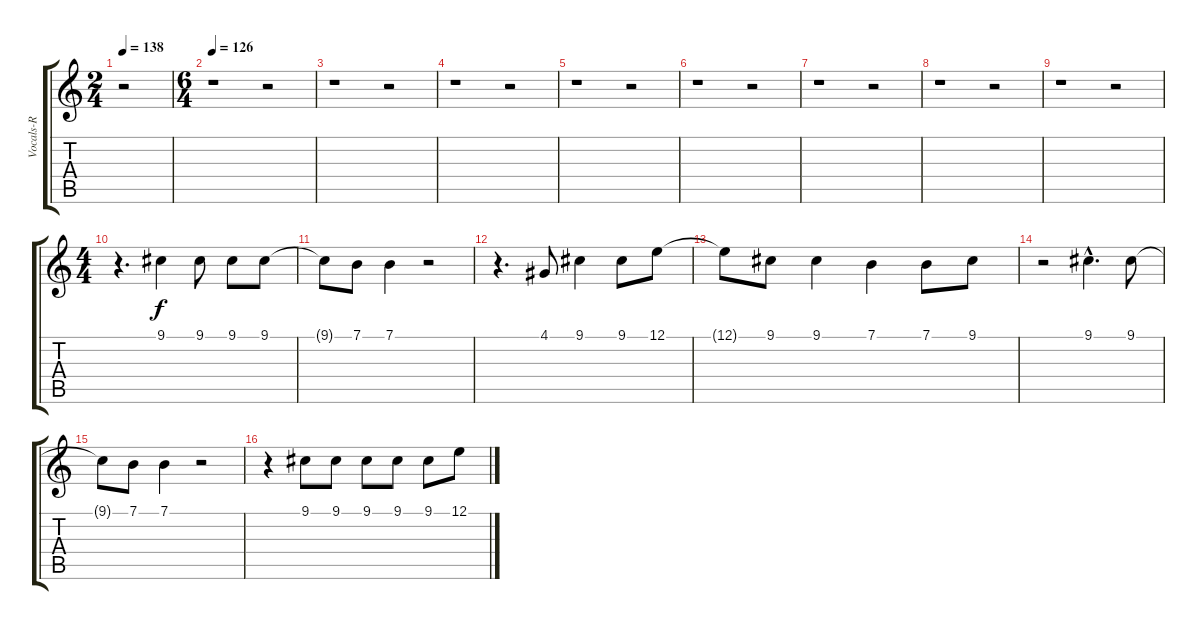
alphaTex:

\track ("Vocals-R" "Vocals-R") {instrument lead6voice}
\staff {score tabs}
\tuning (E4 B3 G3 D3 A2 E2) {hide}
\ts (2 4)
\tempo 138
\clef g2
\ks c
r.2{dy f} |
\ts (6 4)
\tempo 126
r.1 r.2 |
r.1 r.2 |
r.1 r.2 |
r.1 r.2 |
r.1 r.2 |
r.1 r.2 |
r.1 r.2 |
r.1 r.2 |
\ts (4 4)
r.4{d} 9.1.4 9.1.8 9.1.8 9.1.8 |
9.1{t}.8 7.1.8 7.1.4 r.2 |
r.4{d} 4.1.8 9.1.4 9.1.8 12.1.8 |
12.1{t}.8 9.1.8 9.1.4 7.1.4 7.1.8 9.1.8 |
r.2 9.1{hac}.4{d} 9.1.8 |
9.1{t}.8 7.1.8 7.1.4 r.2 |
r.4 9.1.8 9.1.8 9.1.8 9.1.8 9.1.8 12.1.8
